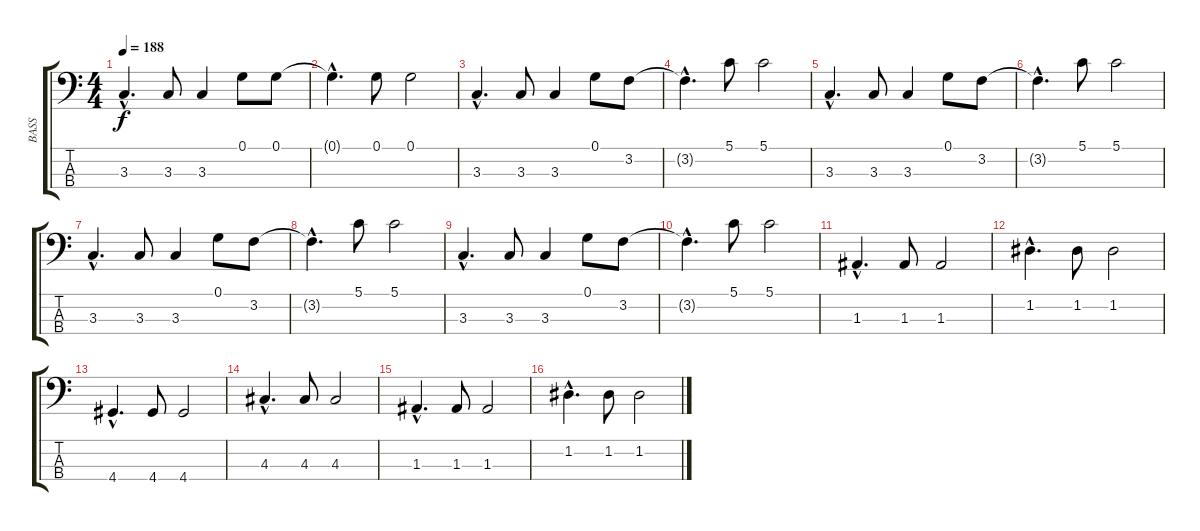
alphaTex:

\track ("BASS" "BASS") {instrument electricbassfinger}
\staff {score tabs}
\tuning (G2 D2 A1 E1) {hide}
\ts (4 4)
\tempo 188
\clef f4
\ks c
3.3{hac}.4{d dy f} 3.3.8 3.3.4 0.1.8 0.1.8 |
0.1{hac t}.4{d} 0.1.8 0.1.2 |
3.3{hac}.4{d} 3.3.8 3.3.4 0.1.8 3.2.8 |
3.2{hac t}.4{d} 5.1.8 5.1.2 |
3.3{hac}.4{d} 3.3.8 3.3.4 0.1.8 3.2.8 |
3.2{hac t}.4{d} 5.1.8 5.1.2 |
3.3{hac}.4{d} 3.3.8 3.3.4 0.1.8 3.2.8 |
3.2{hac t}.4{d} 5.1.8 5.1.2 |
3.3{hac}.4{d} 3.3.8 3.3.4 0.1.8 3.2.8 |
3.2{hac t}.4{d} 5.1.8 5.1.2 |
1.3{hac}.4{d} 1.3.8 1.3.2 |
1.2{hac}.4{d} 1.2.8 1.2.2 |
4.4{hac}.4{d} 4.4.8 4.4.2 |
4.3{hac}.4{d} 4.3.8 4.3.2 |
1.3{hac}.4{d} 1.3.8 1.3.2 |
1.2{hac}.4{d} 1.2.8 1.2.2
